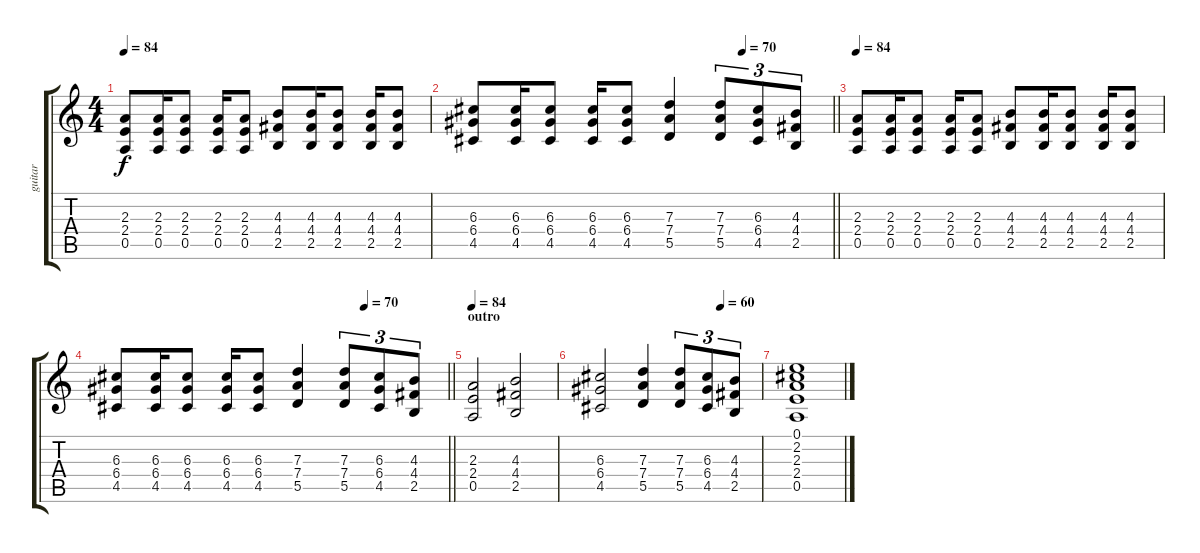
\track ("guitar" "guitar") {instrument acousticguitarsteel}
\staff {score tabs}
\tuning (E4 B3 G3 D3 A2 E2) {hide}
\ts (4 4)
\tempo 84
\clef g2
\ks c
(2.3 2.4 0.5).8{dy f} (2.3 2.4 0.5).16 (2.3 2.4 0.5).8 (2.3 2.4 0.5).16 (2.3 2.4 0.5).8 (4.3 4.4 2.5).8 (4.3 4.4 2.5).16 (4.3 4.4 2.5).8 (4.3 4.4 2.5).16 (4.3 4.4 2.5).8 |
\tempo (70 0.75)
\barLineRight lightlight
(6.3 6.4 4.5).8 (6.3 6.4 4.5).16 (6.3 6.4 4.5).8 (6.3 6.4 4.5).16 (6.3 6.4 4.5).8 (7.3 7.4 5.5).4 (7.3 7.4 5.5).8{tu (3 2)} (6.3 6.4 4.5).8{tu (3 2)} (4.3 4.4 2.5).8{tu (3 2)} |
\tempo 84
(2.3 2.4 0.5).8 (2.3 2.4 0.5).16 (2.3 2.4 0.5).8 (2.3 2.4 0.5).16 (2.3 2.4 0.5).8 (4.3 4.4 2.5).8 (4.3 4.4 2.5).16 (4.3 4.4 2.5).8 (4.3 4.4 2.5).16 (4.3 4.4 2.5).8 |
\tempo (70 0.75)
\barLineRight lightlight
(6.3 6.4 4.5).8 (6.3 6.4 4.5).16 (6.3 6.4 4.5).8 (6.3 6.4 4.5).16 (6.3 6.4 4.5).8 (7.3 7.4 5.5).4 (7.3 7.4 5.5).8{tu (3 2)} (6.3 6.4 4.5).8{tu (3 2)} (4.3 4.4 2.5).8{tu (3 2)} |
\section ("" "outro")
\tempo 84
(2.3 2.4 0.5).2 (4.3 4.4 2.5).2 |
\tempo (60 0.75)
(6.3 6.4 4.5).2 (7.3 7.4 5.5).4 (7.3 7.4 5.5).8{tu (3 2)} (6.3 6.4 4.5).8{tu (3 2)} (4.3 4.4 2.5).8{tu (3 2)} |
(0.1 2.2 2.3 2.4 0.5).1
